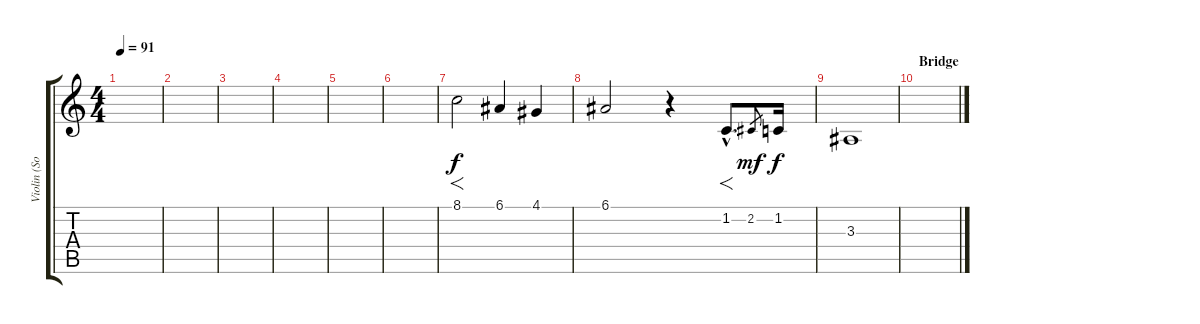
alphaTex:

\track ("Violin (Solos + Fills)" "Violin (So") {instrument violin}
\staff {score tabs}
\tuning (E4 B3 G3 D3 A2 E2) {hide}
\ts (4 4)
\tempo 91
\clef g2
\ks c
|
|
|
|
|
|
8.1.2{f dy f} 6.1.4 4.1.4 |
6.1.2 r.4 1.2{hac}.8{f d} 2.2.8{gr dy mf} 1.2.16{dy f} |
3.3.1 |
\section ("" "Bridge")
